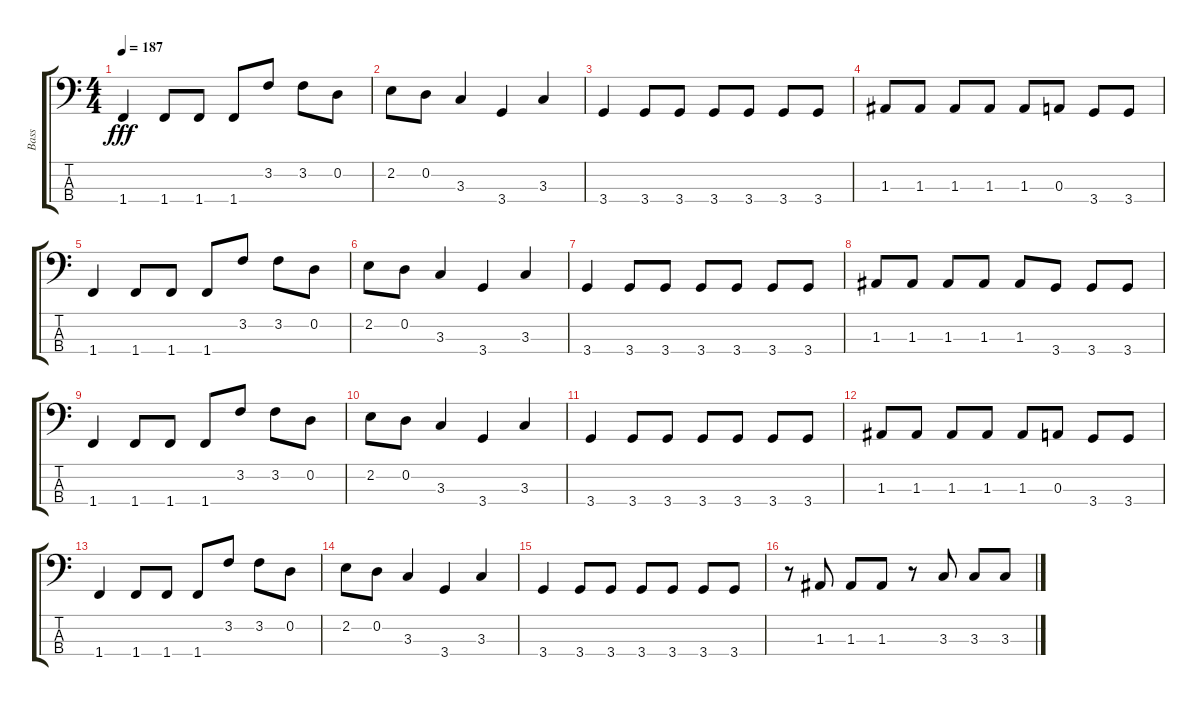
\track ("Bass" "Bass") {instrument electricbasspick}
\staff {score tabs}
\tuning (G2 D2 A1 E1) {hide}
\ts (4 4)
\tempo 187
\clef f4
\ks c
1.4.4{dy fff} 1.4.8 1.4.8 1.4.8 3.2.8 3.2.8 0.2.8 |
2.2.8 0.2.8 3.3.4 3.4.4 3.3.4 |
3.4.4 3.4.8 3.4.8 3.4.8 3.4.8 3.4.8 3.4.8 |
1.3.8 1.3.8 1.3.8 1.3.8 1.3.8 0.3.8 3.4.8 3.4.8 |
1.4.4 1.4.8 1.4.8 1.4.8 3.2.8 3.2.8 0.2.8 |
2.2.8 0.2.8 3.3.4 3.4.4 3.3.4 |
3.4.4 3.4.8 3.4.8 3.4.8 3.4.8 3.4.8 3.4.8 |
1.3.8 1.3.8 1.3.8 1.3.8 1.3.8 3.4.8 3.4.8 3.4.8 |
1.4.4 1.4.8 1.4.8 1.4.8 3.2.8 3.2.8 0.2.8 |
2.2.8 0.2.8 3.3.4 3.4.4 3.3.4 |
3.4.4 3.4.8 3.4.8 3.4.8 3.4.8 3.4.8 3.4.8 |
1.3.8 1.3.8 1.3.8 1.3.8 1.3.8 0.3.8 3.4.8 3.4.8 |
1.4.4 1.4.8 1.4.8 1.4.8 3.2.8 3.2.8 0.2.8 |
2.2.8 0.2.8 3.3.4 3.4.4 3.3.4 |
3.4.4 3.4.8 3.4.8 3.4.8 3.4.8 3.4.8 3.4.8 |
r.8 1.3.8 1.3.8 1.3.8 r.8 3.3.8 3.3.8 3.3.8
